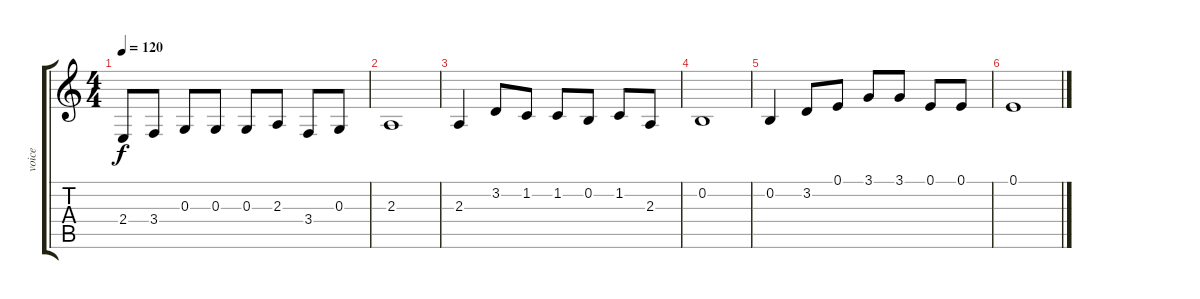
\track ("voice" "voice") {instrument synthstrings2}
\staff {score tabs}
\tuning (E4 B3 G3 D3 A2 E2) {hide}
\ts (4 4)
\tempo 120
\clef g2
\ks c
2.4.8{dy f} 3.4.8 0.3.8 0.3.8 0.3.8 2.3.8 3.4.8 0.3.8 |
2.3.1 |
2.3.4 3.2.8 1.2.8 1.2.8 0.2.8 1.2.8 2.3.8 |
0.2.1 |
0.2.4 3.2.8 0.1.8 3.1.8 3.1.8 0.1.8 0.1.8 |
0.1.1
